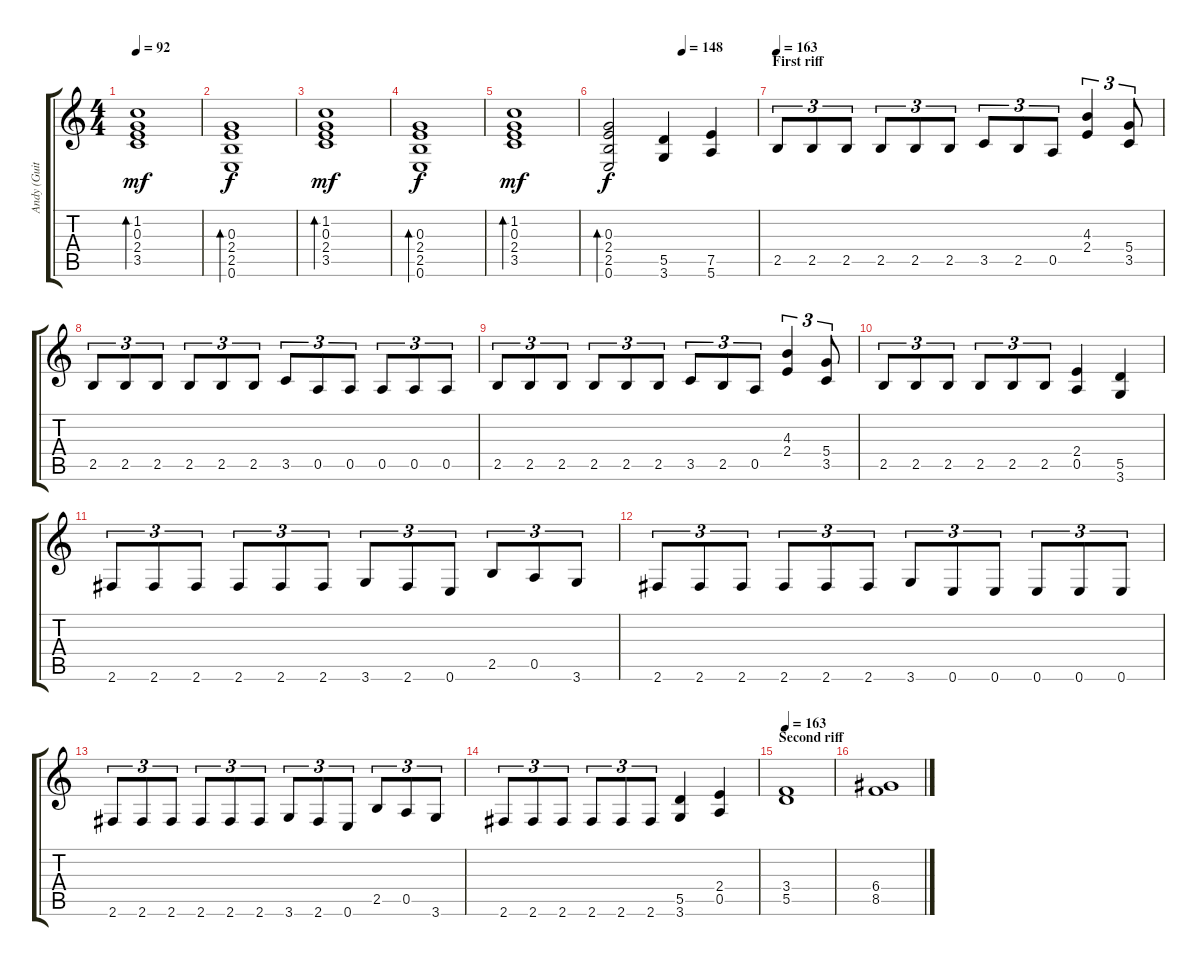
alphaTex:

\track ("Andy (Guitar)" "Andy (Guit") {instrument distortionguitar}
\staff {score tabs}
\tuning (E4 B3 G3 D3 A2 E2) {hide}
\ts (4 4)
\tempo 92
\clef g2
\ks c
(1.2 0.3 2.4 3.5).1{bd 60 dy mf} |
(0.3 2.4 2.5 0.6).1{bd 60 dy f} |
(1.2 0.3 2.4 3.5).1{bd 60 dy mf} |
(0.3 2.4 2.5 0.6).1{bd 60 dy f} |
(1.2 0.3 2.4 3.5).1{bd 60 dy mf} |
\tempo (148 0.5)
(0.3 2.4 2.5 0.6).2{bd 60 dy f} (5.5 3.6).4 (7.5 5.6).4 |
\section ("" "First riff")
\tempo 163
2.5.8{tu (3 2)} 2.5.8{tu (3 2)} 2.5.8{tu (3 2)} 2.5.8{tu (3 2)} 2.5.8{tu (3 2)} 2.5.8{tu (3 2)} 3.5.8{tu (3 2)} 2.5.8{tu (3 2)} 0.5.8{tu (3 2)} (4.3 2.4).4{tu (3 2)} (5.4 3.5).8{tu (3 2)} |
2.5.8{tu (3 2)} 2.5.8{tu (3 2)} 2.5.8{tu (3 2)} 2.5.8{tu (3 2)} 2.5.8{tu (3 2)} 2.5.8{tu (3 2)} 3.5.8{tu (3 2)} 0.5.8{tu (3 2)} 0.5.8{tu (3 2)} 0.5.8{tu (3 2)} 0.5.8{tu (3 2)} 0.5.8{tu (3 2)} |
2.5.8{tu (3 2)} 2.5.8{tu (3 2)} 2.5.8{tu (3 2)} 2.5.8{tu (3 2)} 2.5.8{tu (3 2)} 2.5.8{tu (3 2)} 3.5.8{tu (3 2)} 2.5.8{tu (3 2)} 0.5.8{tu (3 2)} (4.3 2.4).4{tu (3 2)} (5.4 3.5).8{tu (3 2)} |
2.5.8{tu (3 2)} 2.5.8{tu (3 2)} 2.5.8{tu (3 2)} 2.5.8{tu (3 2)} 2.5.8{tu (3 2)} 2.5.8{tu (3 2)} (2.4 0.5).4 (5.5 3.6).4 |
2.6.8{tu (3 2)} 2.6.8{tu (3 2)} 2.6.8{tu (3 2)} 2.6.8{tu (3 2)} 2.6.8{tu (3 2)} 2.6.8{tu (3 2)} 3.6.8{tu (3 2)} 2.6.8{tu (3 2)} 0.6.8{tu (3 2)} 2.5.8{tu (3 2)} 0.5.8{tu (3 2)} 3.6.8{tu (3 2)} |
2.6.8{tu (3 2)} 2.6.8{tu (3 2)} 2.6.8{tu (3 2)} 2.6.8{tu (3 2)} 2.6.8{tu (3 2)} 2.6.8{tu (3 2)} 3.6.8{tu (3 2)} 0.6.8{tu (3 2)} 0.6.8{tu (3 2)} 0.6.8{tu (3 2)} 0.6.8{tu (3 2)} 0.6.8{tu (3 2)} |
2.6.8{tu (3 2)} 2.6.8{tu (3 2)} 2.6.8{tu (3 2)} 2.6.8{tu (3 2)} 2.6.8{tu (3 2)} 2.6.8{tu (3 2)} 3.6.8{tu (3 2)} 2.6.8{tu (3 2)} 0.6.8{tu (3 2)} 2.5.8{tu (3 2)} 0.5.8{tu (3 2)} 3.6.8{tu (3 2)} |
2.6.8{tu (3 2)} 2.6.8{tu (3 2)} 2.6.8{tu (3 2)} 2.6.8{tu (3 2)} 2.6.8{tu (3 2)} 2.6.8{tu (3 2)} (5.5 3.6).4 (2.4 0.5).4 |
\section ("" "Second riff")
\tempo 163
(3.4 5.5).1 |
(6.4 8.5).1
